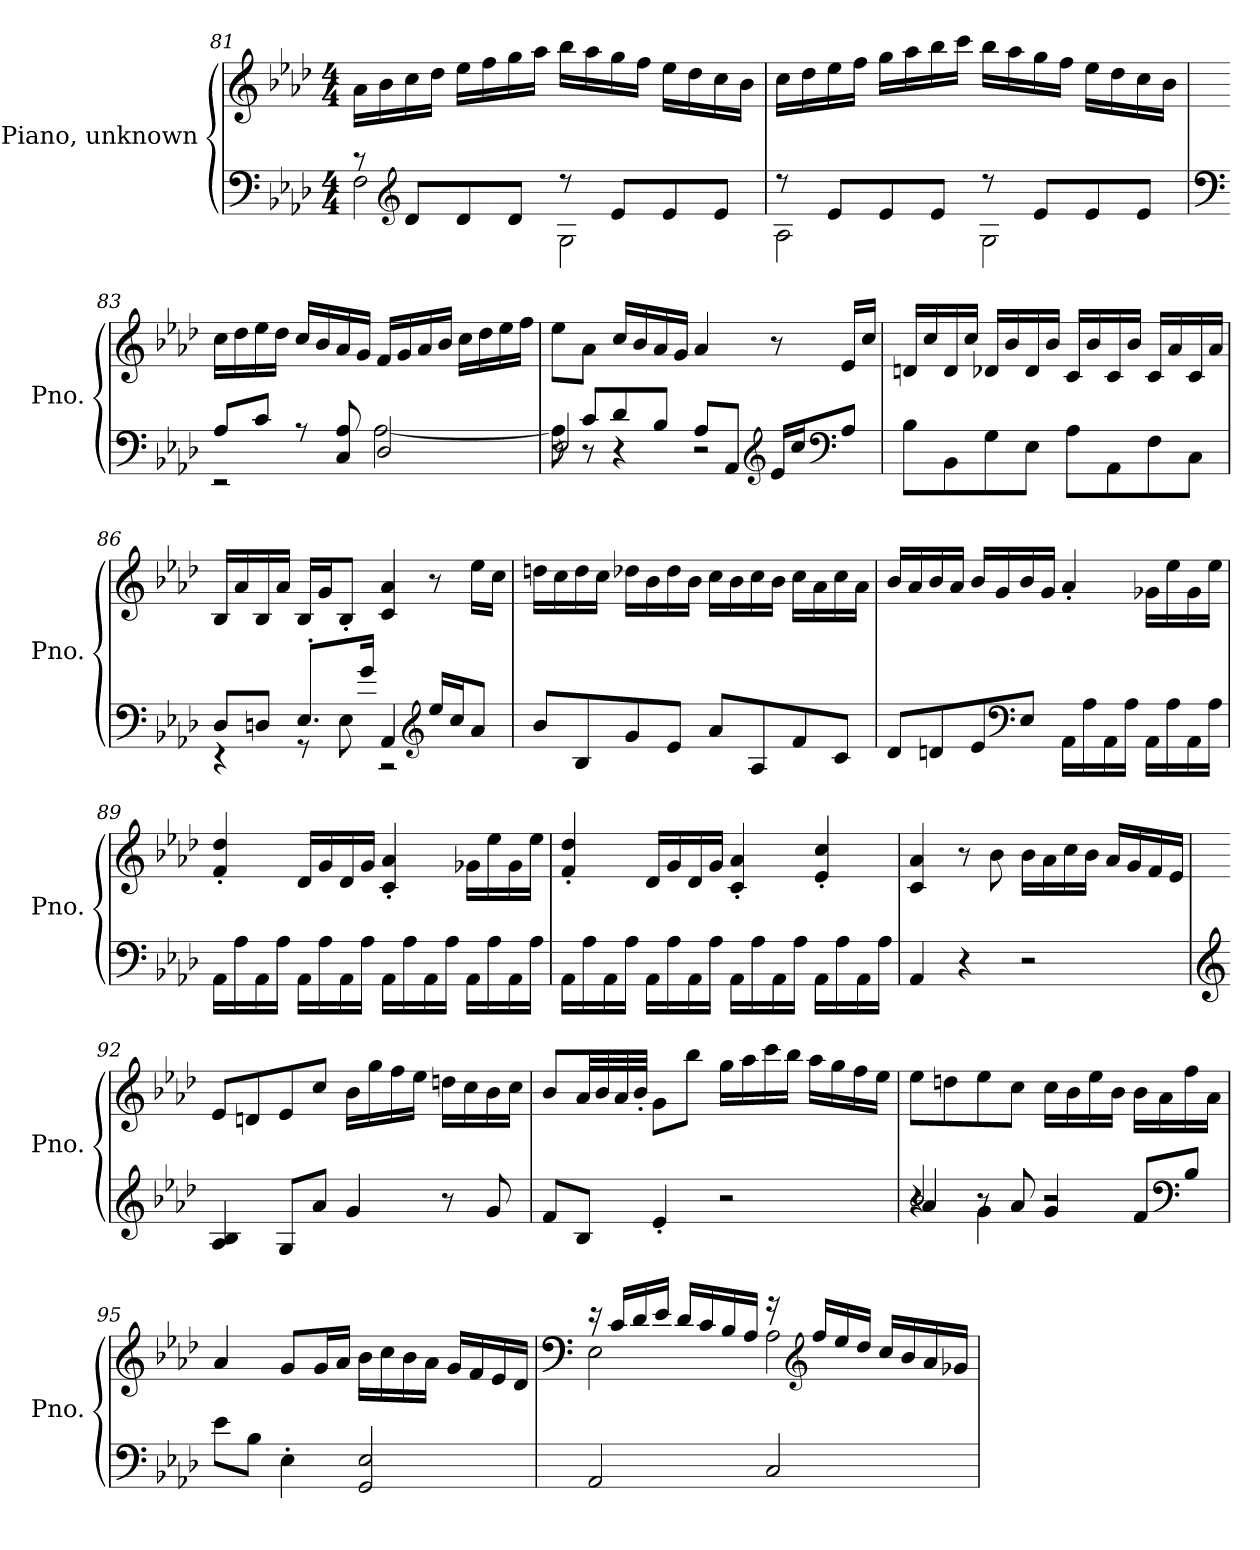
**kern	**kern
*part1	*part1
*staff2	*staff1
*I"Piano, unknown	*
*I'Pno.	*
!!LO:PB:g=z
*clefF4	*clefG2
*k[b-e-a-d-]	*k[b-e-a-d-]
*M4/4	*M4/4
=81	=81
*^	*
8r	2F\	16a-\LL
.	.	16b-\
*clefG2	*	*
8d-/L	.	16cc\
.	.	16dd-\JJ
8d-/	.	16ee-\LL
.	.	16ff\
8d-/J	.	16gg\
.	.	16aa-\JJ
8r	2G\	16bb-\LL
.	.	16aa-\
8e-/L	.	16gg\
.	.	16ff\JJ
8e-/	.	16ee-\LL
.	.	16dd-\
8e-/J	.	16cc\
.	.	16b-\JJ
=82	=82	=82
8r	2A-\	16cc\LL
.	.	16dd-\
8e-/L	.	16ee-\
.	.	16ff\JJ
8e-/	.	16gg\LL
.	.	16aa-\
8e-/J	.	16bb-\
.	.	16ccc\JJ
8r	2G\	16bb-\LL
.	.	16aa-\
8e-/L	.	16gg\
.	.	16ff\JJ
8e-/	.	16ee-\LL
.	.	16dd-\
8e-/J	.	16cc\
.	.	16b-\JJ
!!LO:LB:g=z
=83	=83	=83
*clefF4	*	*
8A-/L	2r	16cc\LL
.	.	16dd-\
8c/J	.	16ee-\
.	.	16dd-\JJ
8r	.	16cc/LL
.	.	16b-/
8C/ 8A-/	.	16a-/
.	.	16g/JJ
2D-/	[2A-\	16f/LL
.	.	16g/
.	.	16a-/
.	.	16b-/JJ
.	.	16cc\LL
.	.	16dd-\
.	.	16ee-\
.	.	16ff\JJ
=84	=84	=84
*	*^	*
8r	8A-\]	2E-/	8ee-\L
8c/L	8r	.	8a-\J
8d-/	4r	.	16cc/LL
.	.	.	16b-/
8B-/J	.	.	16a-/
.	.	.	16g/JJ
8A-/L	2r	2r	4a-/
8AA-/J	.	.	.
*clefG2	*	*	*
16e-/LL	.	.	8r
16cc/J	.	.	.
*clefF4	*	*	*
8A-/J	.	.	16e-/LL
.	.	.	16cc/JJ
*v	*v	*v	*
!!LO:LB:g=z
=85	=85
8B-\L	16dn/LL
.	16cc/
8BB-\	16d/
.	16cc/JJ
8G\	16d-X/LL
.	16b-/
8E-\J	16d-/
.	16b-/JJ
8A-\L	16c/LL
.	16b-/
8AA-\	16c/
.	16b-/JJ
8F\	16c/LL
.	16a-/
8C\J	16c/
.	16a-/JJ
=86	=86
*^	*
8D-/L	4r	16B-/LL
.	.	16a-/
8Dn/J	.	16B-/
.	.	16a-/JJ
8.E-'/L	8r	16B-/LL
.	.	16g/J
.	8E-\	8B-'/J
16g/Jk	.	.
4AA-/	2r	4c/ 4a-/
*clefG2	*	*
16ee-/LL	.	8r
16cc/J	.	.
8a-/J	.	16ee-\LL
.	.	16cc\JJ
*v	*v	*
!!LO:LB:g=z
=87	=87
8b-/L	16ddn\LL
.	16cc\
8B-/	16dd\
.	16cc\JJ
8g/	16dd-X\LL
.	16b-\
8e-/J	16dd-\
.	16b-\JJ
8a-/L	16cc\LL
.	16b-\
8A-/	16cc\
.	16b-\JJ
8f/	16cc\LL
.	16a-\
8c/J	16cc\
.	16a-\JJ
=88	=88
8d-/L	16b-/LL
.	16a-/
8dn/	16b-/
.	16a-/JJ
8e-/	16b-/LL
.	16g/
*clefF4	*
8E-/J	16b-/
.	16g/JJ
16AA-\LL	4a-'/
16A-\	.
16AA-\	.
16A-\JJ	.
16AA-\LL	16g-X\LL
16A-\	16ee-\
16AA-\	16g-\
16A-\JJ	16ee-\JJ
!!LO:LB:g=z
=89	=89
16AA-\LL	4f/' 4dd-/'
16A-\	.
16AA-\	.
16A-\JJ	.
16AA-\LL	16d-/LL
16A-\	16g/
16AA-\	16d-/
16A-\JJ	16g/JJ
16AA-\LL	4c/' 4a-/'
16A-\	.
16AA-\	.
16A-\JJ	.
16AA-\LL	16g-X\LL
16A-\	16ee-\
16AA-\	16g-\
16A-\JJ	16ee-\JJ
=90	=90
16AA-\LL	4f/' 4dd-/'
16A-\	.
16AA-\	.
16A-\JJ	.
16AA-\LL	16d-/LL
16A-\	16g/
16AA-\	16d-/
16A-\JJ	16g/JJ
16AA-\LL	4c/' 4a-/'
16A-\	.
16AA-\	.
16A-\JJ	.
16AA-\LL	4e-/' 4cc/'
16A-\	.
16AA-\	.
16A-\JJ	.
=91	=91
4AA-/	4c/ 4a-/
4r	8r
.	8b-\
2r	16b-\LL
.	16a-\
.	16cc\
.	16b-\JJ
.	16a-/LL
.	16g/
.	16f/
.	16e-/JJ
!!LO:LB:g=z
=92	=92
*clefG2	*
4A-/ 4B-/	8e-/L
.	8dn/
8G/L	8e-/
8a-/J	8cc/J
4g/	16b-\LL
.	16gg\
.	16ff\
.	16ee-\JJ
8r	16ddn\LL
.	16cc\
8g/	16b-\
.	16cc\JJ
=93	=93
8f/L	8b-/L
8B-/J	32a-/LL
.	32b-/
.	32a-/
.	32b-'/JJJ
4e-'/	8g\L
.	8bb-\J
2r	16gg\LL
.	16aa-\
.	16ccc\
.	16bb-\JJ
.	16aa-\LL
.	16gg\
.	16ff\
.	16ee-\JJ
=94	=94
*^	*
*	*^	*
2b-/	4r	4a-/	8ee-\L
.	.	.	8ddn\
.	4g\	8r	8ee-\
.	.	8a-/	8cc\J
2r	2r	4g/	16cc\LL
.	.	.	16b-\
.	.	.	16ee-\
.	.	.	16b-\JJ
.	.	8f/L	16b-\LL
.	.	.	16a-\
*clefF4	*	*	*
.	.	8B-/J	16ff\
.	.	.	16a-\JJ
*v	*v	*v	*
!!LO:PB:g=z
=95	=95
8e-\L	4a-/
8B-\J	.
4E-'\	8g/L
.	16g/L
.	16a-/JJ
2GG/ 2E-/	16b-\LL
.	16cc\
.	16b-\
.	16a-\JJ
.	16g/LL
.	16f/
.	16e-/
.	16d-/JJ
=96	=96
*	*clefF4
*	*^
2AA-/	16r	2E-\
.	16c/LL	.
.	16d-/	.
.	16e-/JJ	.
.	16d-/LL	.
.	16c/	.
.	16B-/	.
.	16A-/JJ	.
2C/	16r	2A-\
*	*clefG2	*
.	16ff/LL	.
.	16ee-/	.
.	16dd-/JJ	.
.	16cc/LL	.
.	16b-/	.
.	16a-/	.
.	16g-X/JJ	.
*	*v	*v
=	=
*-	*-
